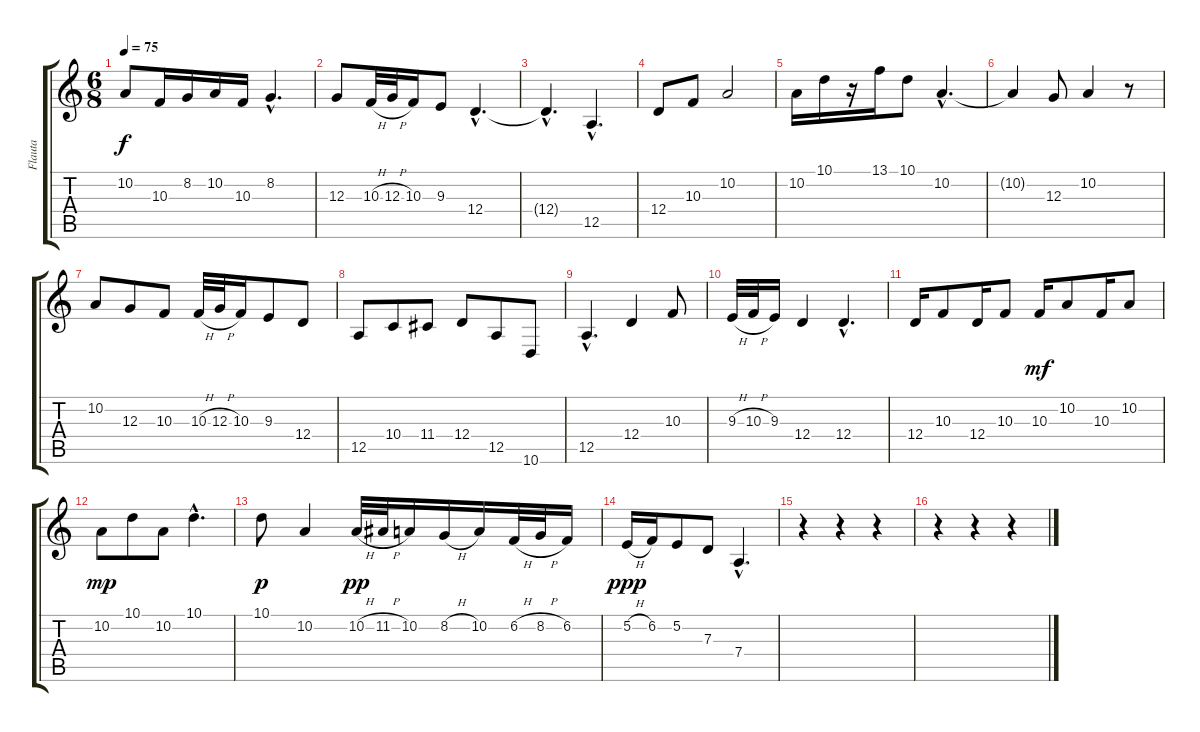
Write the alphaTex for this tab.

\track ("Flauta" "Flauta") {instrument flute}
\staff {score tabs}
\tuning (E4 B3 G3 D3 A2 E2) {hide}
\ts (6 8)
\tempo 75
\clef g2
\ks c
10.2.8{dy f} 10.3.16 8.2.16 10.2.16 10.3.16 8.2{hac}.4{d} |
12.3.8 10.3{h}.32 12.3{h}.32 10.3.16 9.3.8 12.4{hac}.4{d} |
12.4{hac t}.4{d} 12.5{hac}.4{d} |
12.4.8 10.3.8 10.2.2 |
10.2.16 10.1.16 r.16 13.1.16 10.1.8 10.2{hac}.4{d} |
10.2{t}.4 12.3.8 10.2.4 r.8 |
10.2.8 12.3.8 10.3.8 10.3{h}.32 12.3{h}.32 10.3.16 9.3.8 12.4.8 |
12.5.8 10.4.8 11.4.8 12.4.8 12.5.8 10.6.8 |
12.5{hac}.4{d} 12.4.4 10.3.8 |
9.3{h}.32 10.3{h}.32 9.3.16 12.4.4 12.4{hac}.4{d} |
12.4.16 10.3.8 12.4.16 10.3.8 10.3.16{dy mf} 10.2.8 10.3.16 10.2.8 |
10.2.8{dy mp} 10.1.8 10.2.8 10.1{hac}.4{d} |
10.1.8{dy p} 10.2.4 10.2{h}.32{dy pp} 11.2{h}.32 10.2.16 8.2{h}.16 10.2.16 6.2{h}.32 8.2{h}.32 6.2.16 |
5.2{h}.16{dy ppp} 6.2.16 5.2.8 7.3.8 7.4{hac}.4{d} |
r.4 r.4 r.4 |
r.4 r.4 r.4
